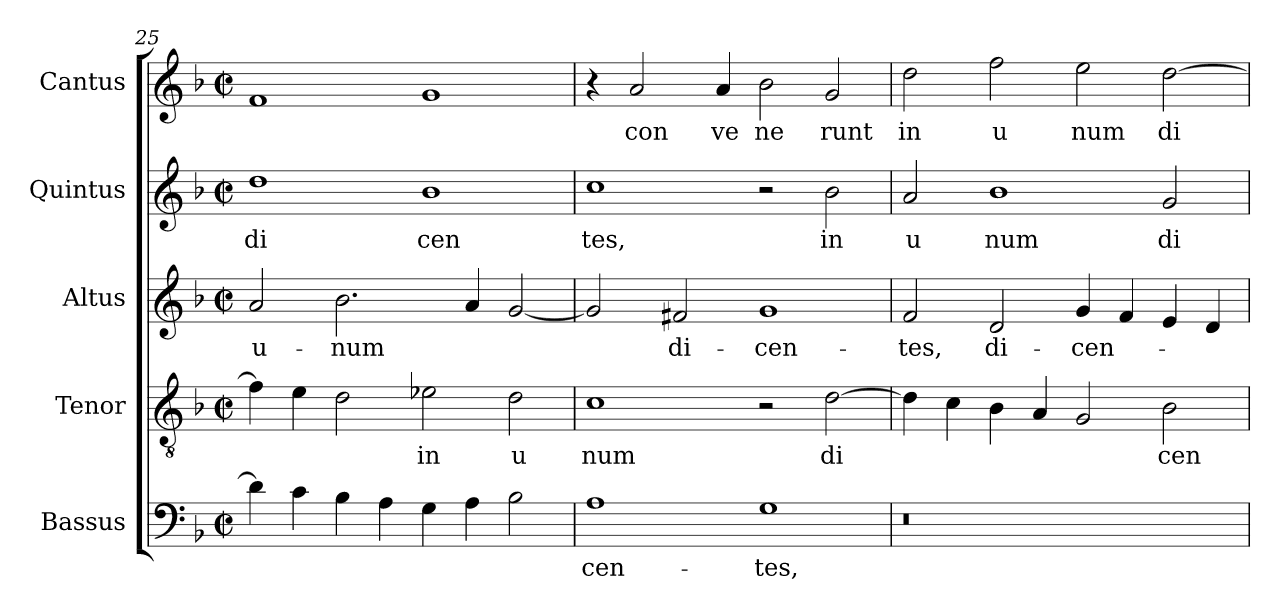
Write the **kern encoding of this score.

**kern	**text	**kern	**text	**kern	**text	**kern	**text	**kern	**text
*part5	*part5	*part4	*part4	*part3	*part3	*part2	*part2	*part1	*part1
*staff5	*staff5	*staff4	*staff4	*staff3	*staff3	*staff2	*staff2	*staff1	*staff1
*I"Bassus	*	*I"Tenor	*	*I"Altus	*	*I"Quintus	*	*I"Cantus	*
*clefF4	*	*clefGv2	*	*clefG2	*	*clefG2	*	*clefG2	*
*k[b-]	*	*k[b-]	*	*k[b-]	*	*k[b-]	*	*k[b-]	*
*F:	*	*F:	*	*F:	*	*F:	*	*F:	*
*M2/2	*	*M2/2	*	*M2/2	*	*M2/2	*	*M2/2	*
*met(c|)	*	*met(c|)	*	*met(c|)	*	*met(c|)	*	*met(c|)	*
=25	=25	=25	=25	=25	=25	=25	=25	=25	=25
!	!	!	!	!	!LO:LY:b:cj	!	!LO:LY:b:cj	!	!
4d\]	.	4f\]	.	2a/	u-	1dd	di	1f	.
4c\	.	4e\	.	.	.	.	.	.	.
!	!	!	!	!	!LO:LY:b	!	!	!	!
4B-\	.	2d\	.	2.b-\	-num	.	.	.	.
4A\	.	.	.	.	.	.	.	.	.
!	!	!	!LO:LY:b:cj	!	!	!	!LO:LY:b:cj	!	!
4G\	.	2e-X\	in	.	.	1b-	cen	1g	.
4A\	.	.	.	4a/	.	.	.	.	.
!	!	!	!LO:LY:b:cj	!	!	!	!	!	!
2B-\	.	2d\	u	[<2g/	.	.	.	.	.
=26	=26	=26	=26	=26	=26	=26	=26	=26	=26
!	!LO:LY:b:cj	!	!LO:LY:b:cj	!	!	!	!LO:LY:b:cj	!	!
1A	-cen-	1c	num	2g/]	.	1cc	tes,	4r	.
!	!	!	!	!	!	!	!	!	!LO:LY:b:cj
.	.	.	.	.	.	.	.	2a/	con
!	!	!	!	!	!LO:LY:b:cj	!	!	!	!
.	.	.	.	2f#/	di-	.	.	.	.
!	!	!	!	!	!	!	!	!	!LO:LY:b:cj
.	.	.	.	.	.	.	.	4a/	ve
!	!LO:LY:b:cj	!	!	!	!LO:LY:b:cj	!	!	!	!LO:LY:b:cj
1G	-tes,	2r	.	1g	-cen-	2r	.	2b-\	ne
!	!	!	!LO:LY:b:cj	!	!	!	!LO:LY:b:cj	!	!LO:LY:b:cj
.	.	[>2d\	di	.	.	2b-\	in	2g/	runt
=27	=27	=27	=27	=27	=27	=27	=27	=27	=27
!	!	!	!	!	!LO:LY:b:cj	!	!LO:LY:b:cj	!	!LO:LY:b:cj
0r	.	4d\]	.	2f/	-tes,	2a/	u	2dd\	in
.	.	4c\	.	.	.	.	.	.	.
!	!	!	!	!	!LO:LY:b:cj	!	!LO:LY:b:cj	!	!LO:LY:b:cj
.	.	4B-\	.	2d/	di-	1b-	num	2ff\	u
.	.	4A/	.	.	.	.	.	.	.
!	!	!	!	!	!LO:LY:b	!	!	!	!LO:LY:b:cj
.	.	2G/	.	4g/	-cen-	.	.	2ee\	num
.	.	.	.	4f/	.	.	.	.	.
!	!	!	!LO:LY:b:cj	!	!	!	!LO:LY:b:cj	!	!LO:LY:b:cj
.	.	2B-\	cen	4e/	.	2g/	di	[>2dd\	di
.	.	.	.	4d/	.	.	.	.	.
=	=	=	=	=	=	=	=	=	=
*-	*-	*-	*-	*-	*-	*-	*-	*-	*-
